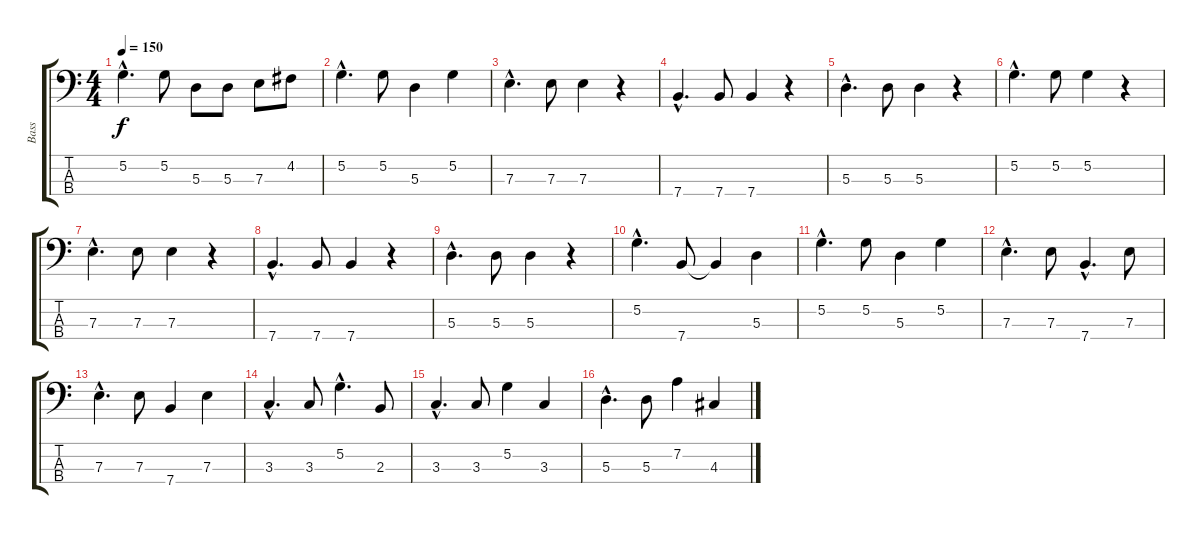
\track ("Bass" "Bass") {instrument electricbassfinger}
\staff {score tabs}
\tuning (G2 D2 A1 E1) {hide}
\ts (4 4)
\tempo 150
\clef f4
\ks c
5.2{hac}.4{d dy f} 5.2.8 5.3.8 5.3.8 7.3.8 4.2.8 |
5.2{hac}.4{d} 5.2.8 5.3.4 5.2.4 |
7.3{hac}.4{d} 7.3.8 7.3.4 r.4 |
7.4{hac}.4{d} 7.4.8 7.4.4 r.4 |
5.3{hac}.4{d} 5.3.8 5.3.4 r.4 |
5.2{hac}.4{d} 5.2.8 5.2.4 r.4 |
7.3{hac}.4{d} 7.3.8 7.3.4 r.4 |
7.4{hac}.4{d} 7.4.8 7.4.4 r.4 |
5.3{hac}.4{d} 5.3.8 5.3.4 r.4 |
5.2{hac}.4{d} 7.4.8 7.4{t}.4 5.3.4 |
5.2{hac}.4{d} 5.2.8 5.3.4 5.2.4 |
7.3{hac}.4{d} 7.3.8 7.4{hac}.4{d} 7.3.8 |
7.3{hac}.4{d} 7.3.8 7.4.4 7.3.4 |
3.3{hac}.4{d} 3.3.8 5.2{hac}.4{d} 2.3.8 |
3.3{hac}.4{d} 3.3.8 5.2.4 3.3.4 |
5.3{hac}.4{d} 5.3.8 7.2.4 4.3.4
